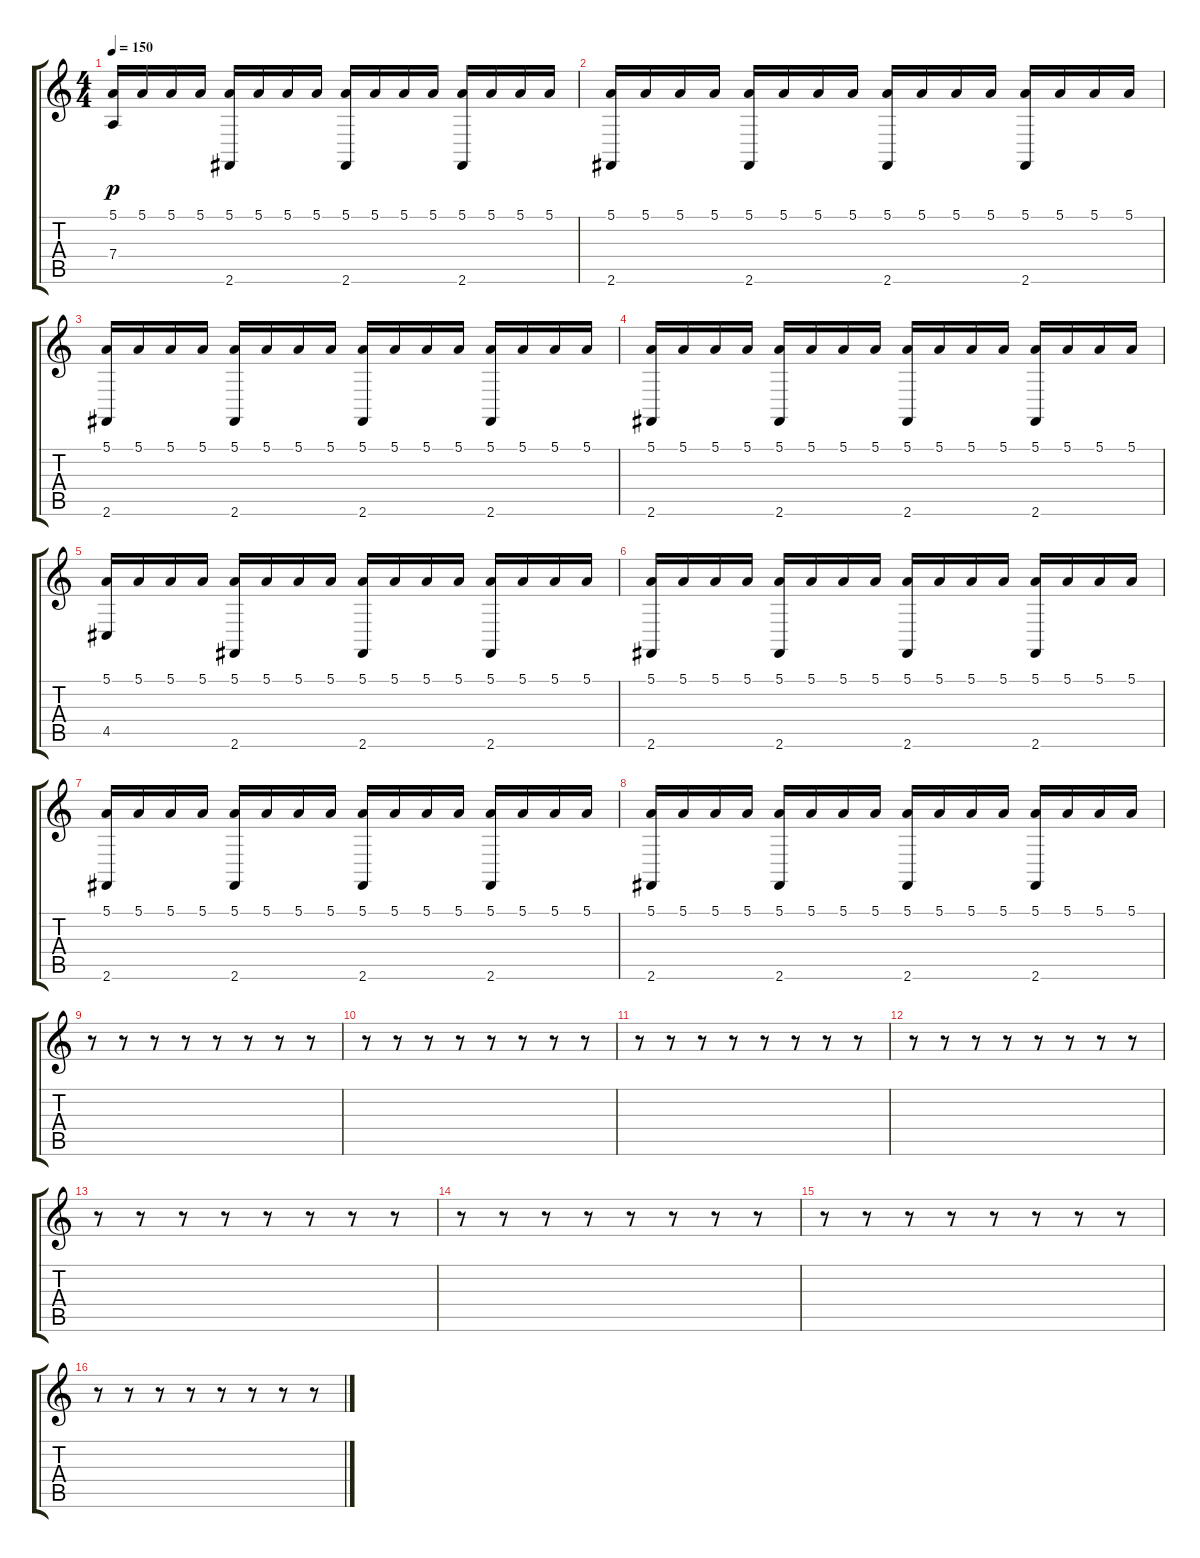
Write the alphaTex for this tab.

\track "" {instrument drawbarorgan}
\staff {score tabs}
\tuning (E4 B3 G3 D3 A2 E2) {hide}
\ts (4 4)
\tempo 150
\clef g2
\ks c
(5.1 7.4).16{dy p} 5.1.16 5.1.16 5.1.16 (5.1 2.6).16 5.1.16 5.1.16 5.1.16 (5.1 2.6).16 5.1.16 5.1.16 5.1.16 (5.1 2.6).16 5.1.16 5.1.16 5.1.16 |
(5.1 2.6).16 5.1.16 5.1.16 5.1.16 (5.1 2.6).16 5.1.16 5.1.16 5.1.16 (5.1 2.6).16 5.1.16 5.1.16 5.1.16 (5.1 2.6).16 5.1.16 5.1.16 5.1.16 |
(5.1 2.6).16 5.1.16 5.1.16 5.1.16 (5.1 2.6).16 5.1.16 5.1.16 5.1.16 (5.1 2.6).16 5.1.16 5.1.16 5.1.16 (5.1 2.6).16 5.1.16 5.1.16 5.1.16 |
(5.1 2.6).16 5.1.16 5.1.16 5.1.16 (5.1 2.6).16 5.1.16 5.1.16 5.1.16 (5.1 2.6).16 5.1.16 5.1.16 5.1.16 (5.1 2.6).16 5.1.16 5.1.16 5.1.16 |
(5.1 4.5).16 5.1.16 5.1.16 5.1.16 (5.1 2.6).16 5.1.16 5.1.16 5.1.16 (5.1 2.6).16 5.1.16 5.1.16 5.1.16 (5.1 2.6).16 5.1.16 5.1.16 5.1.16 |
(5.1 2.6).16 5.1.16 5.1.16 5.1.16 (5.1 2.6).16 5.1.16 5.1.16 5.1.16 (5.1 2.6).16 5.1.16 5.1.16 5.1.16 (5.1 2.6).16 5.1.16 5.1.16 5.1.16 |
(5.1 2.6).16 5.1.16 5.1.16 5.1.16 (5.1 2.6).16 5.1.16 5.1.16 5.1.16 (5.1 2.6).16 5.1.16 5.1.16 5.1.16 (5.1 2.6).16 5.1.16 5.1.16 5.1.16 |
(5.1 2.6).16 5.1.16 5.1.16 5.1.16 (5.1 2.6).16 5.1.16 5.1.16 5.1.16 (5.1 2.6).16 5.1.16 5.1.16 5.1.16 (5.1 2.6).16 5.1.16 5.1.16 5.1.16 |
r.8{instrument electricguitarclean} r.8 r.8 r.8 r.8 r.8 r.8 r.8 |
r.8 r.8 r.8 r.8 r.8 r.8 r.8 r.8 |
r.8 r.8 r.8 r.8 r.8 r.8 r.8 r.8 |
r.8 r.8 r.8 r.8 r.8 r.8 r.8 r.8 |
r.8 r.8 r.8 r.8 r.8 r.8 r.8 r.8 |
r.8 r.8 r.8 r.8 r.8 r.8 r.8 r.8 |
r.8 r.8 r.8 r.8 r.8 r.8 r.8 r.8 |
r.8 r.8 r.8 r.8 r.8 r.8 r.8 r.8
